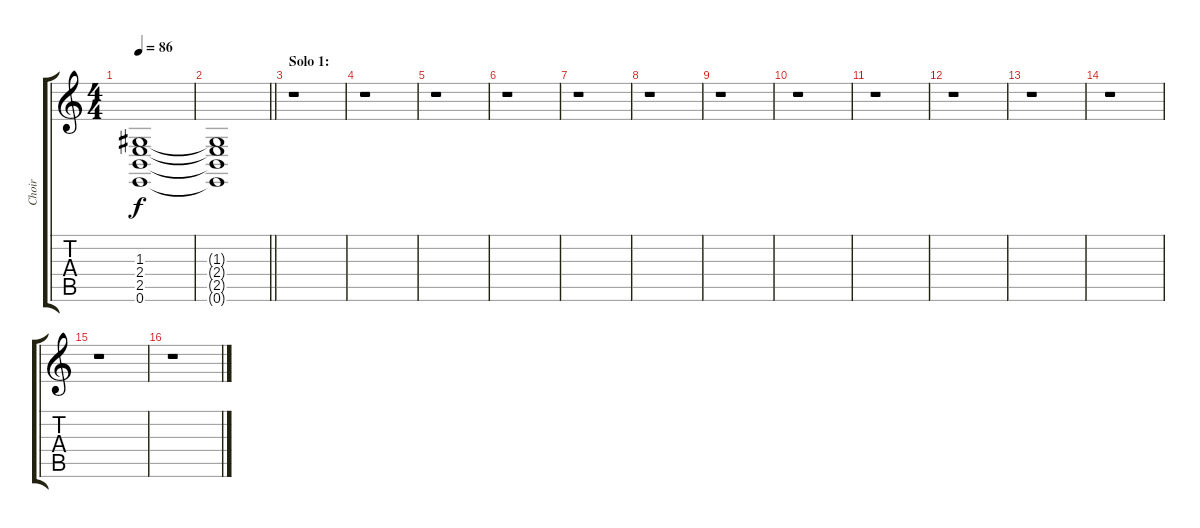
\track ("Choir" "Choir") {instrument choiraahs}
\staff {score tabs}
\tuning (E4 B3 G3 D3 A2 E2) {hide}
\ts (4 4)
\tempo 86
\clef g2
\ks c
(1.3 2.4 2.5 0.6).1{dy f} |
\barLineRight lightlight
(1.3{t} 2.4{t} 2.5{t} 0.6{t}).1 |
\section ("" "Solo 1:")
r.1 |
r.1 |
r.1 |
r.1 |
r.1 |
r.1 |
r.1 |
r.1 |
r.1 |
r.1 |
r.1 |
r.1 |
r.1 |
r.1
